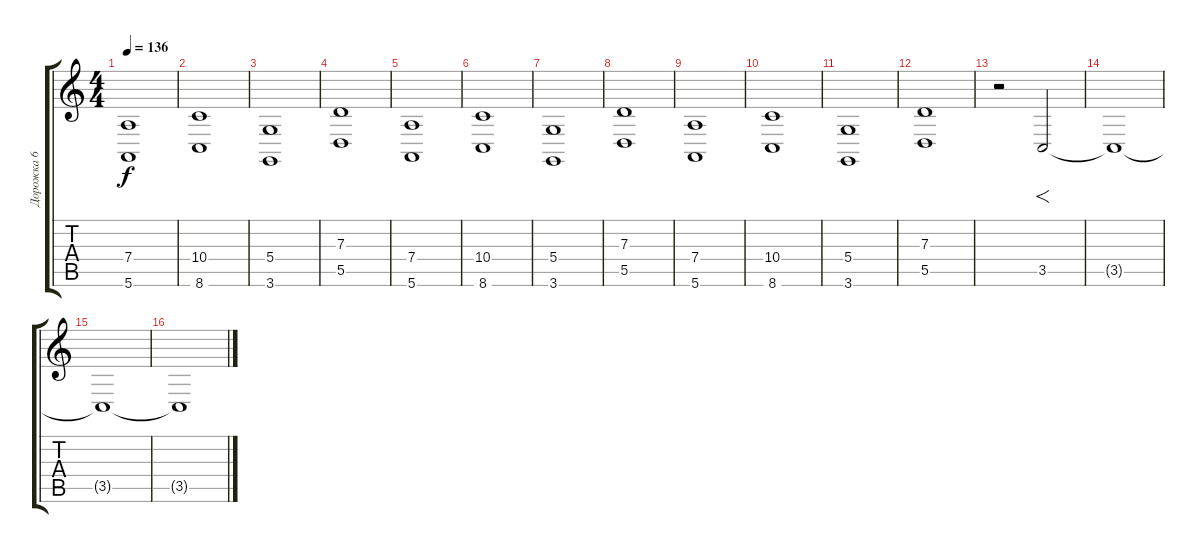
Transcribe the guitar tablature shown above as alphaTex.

\track ("Дорожка 6" "Дорожка 6") {instrument choiraahs}
\staff {score tabs}
\tuning (E4 B3 G3 D3 A2 E2) {hide}
\ts (4 4)
\tempo 136
\clef g2
\ks c
(7.4 5.6).1{dy f} |
(10.4 8.6).1 |
(5.4 3.6).1 |
(7.3 5.5).1 |
(7.4 5.6).1 |
(10.4 8.6).1 |
(5.4 3.6).1 |
(7.3 5.5).1 |
(7.4 5.6).1 |
(10.4 8.6).1 |
(5.4 3.6).1 |
(7.3 5.5).1 |
r.2 3.5.2{f} |
3.5{t}.1 |
3.5{t}.1 |
3.5{t}.1
